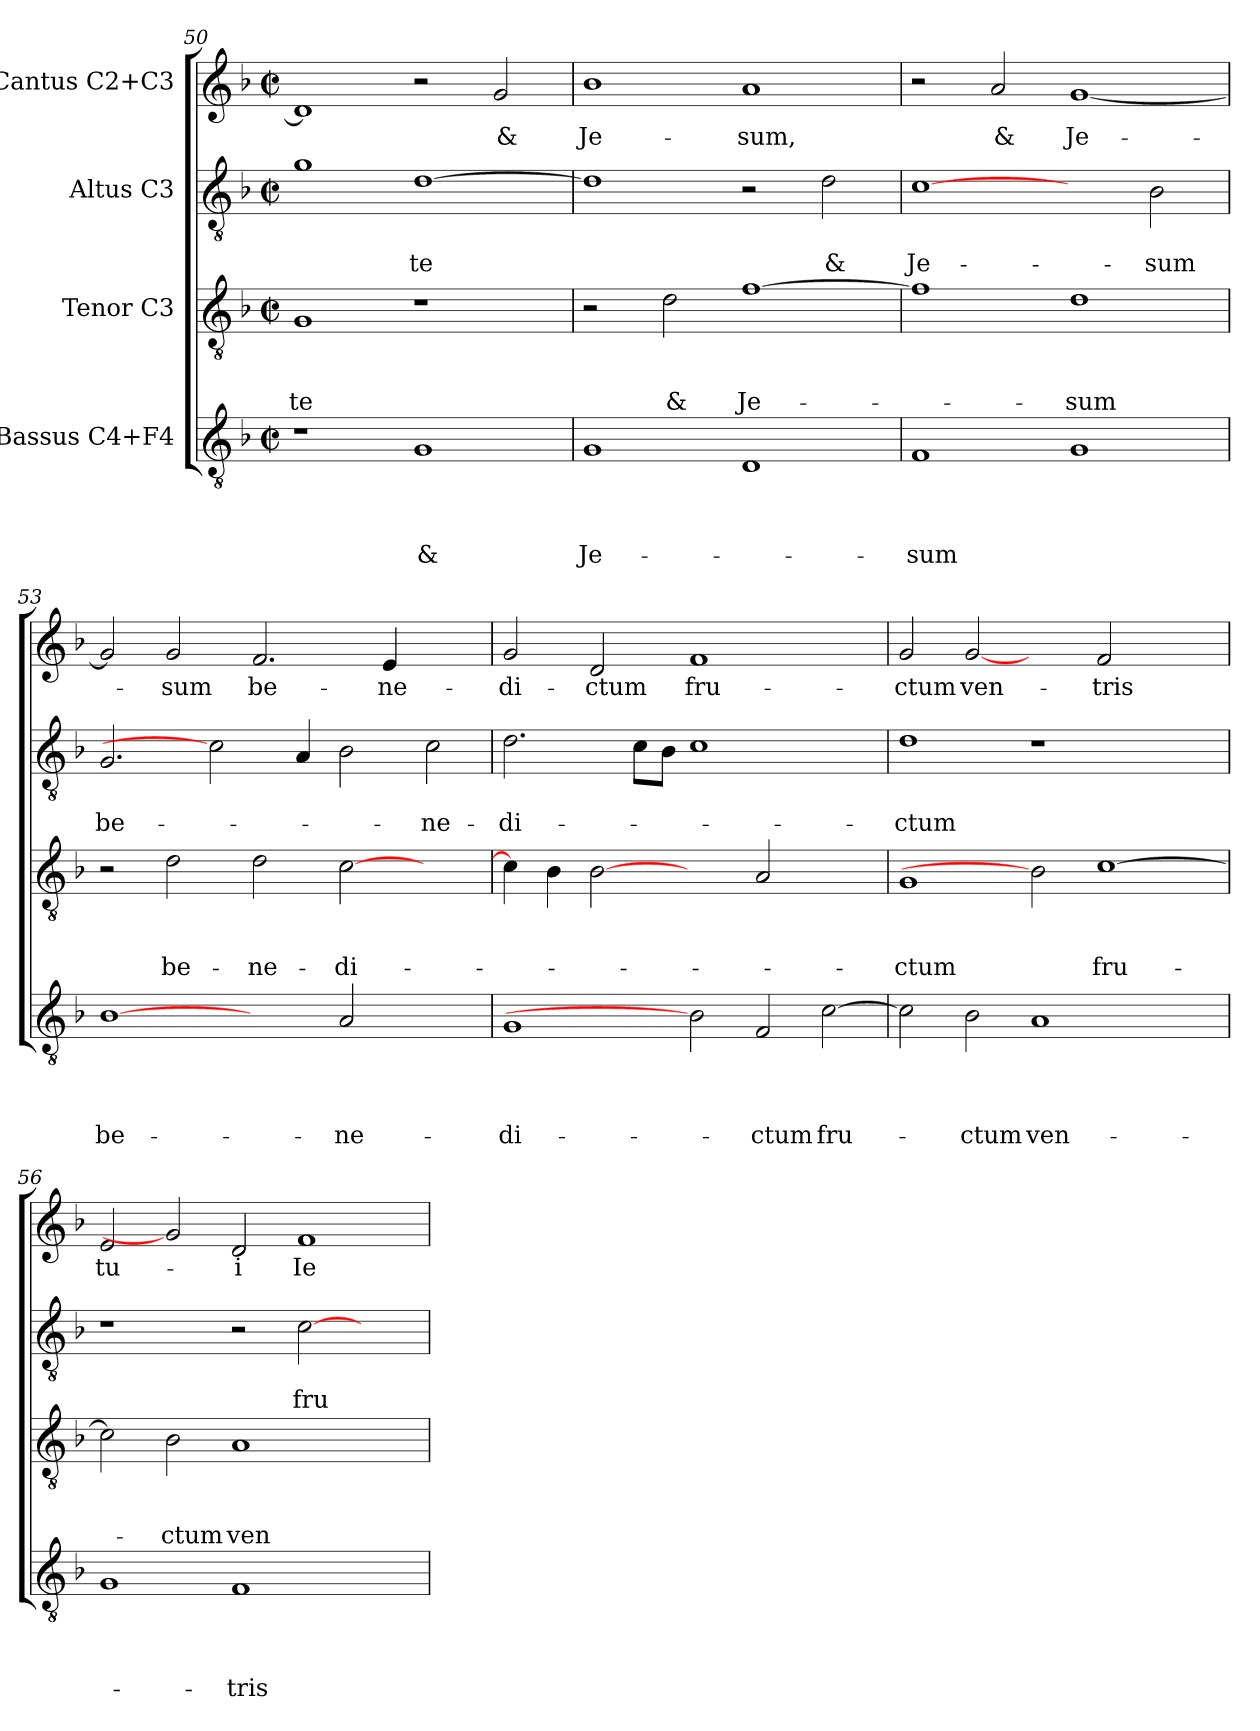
**kern	**text	**text	**text	**text	**kern	**text	**text	**text	**kern	**text	**text	**kern	**text
*part4	*part4	*part4	*part4	*part4	*part3	*part3	*part3	*part3	*part2	*part2	*part2	*part1	*part1
*staff4	*staff4	*staff4	*staff4	*staff4	*staff3	*staff3	*staff3	*staff3	*staff2	*staff2	*staff2	*staff1	*staff1
*I"Bassus C4+F4	*	*	*	*	*I"Tenor C3	*	*	*	*I"Altus C3	*	*	*I"Cantus C2+C3	*
*clefGv2	*	*	*	*	*clefGv2	*	*	*	*clefGv2	*	*	*clefG2	*
*k[b-]	*	*	*	*	*k[b-]	*	*	*	*k[b-]	*	*	*k[b-]	*
*F:	*	*	*	*	*F:	*	*	*	*F:	*	*	*F:	*
*M2/2	*	*	*	*	*M2/2	*	*	*	*M2/2	*	*	*M2/2	*
*met(c|)	*	*	*	*	*met(c|)	*	*	*	*met(c|)	*	*	*met(c|)	*
=50	=50	=50	=50	=50	=50	=50	=50	=50	=50	=50	=50	=50	=50
!	!	!	!	!	!	!	!	!LO:LY:b	!	!	!	!	!
1r	.	.	.	.	1G	.	.	-te	1g	.	.	1d]	.
!	!	!	!	!LO:LY:b	!	!	!	!	!	!	!LO:LY:b	!	!
1G	.	.	.	&	1r	.	.	.	[>1d	.	-te	2r	.
!	!	!	!	!	!	!	!	!	!	!	!	!	!LO:LY:b
.	.	.	.	.	.	.	.	.	.	.	.	2g/	&
=51	=51	=51	=51	=51	=51	=51	=51	=51	=51	=51	=51	=51	=51
!	!	!	!	!LO:LY:b	!	!	!	!	!	!	!	!	!LO:LY:b
1G	.	.	.	Je-	2r	.	.	.	1d]	.	.	1b-	Je-
!	!	!	!	!	!	!	!	!LO:LY:b	!	!	!	!	!
.	.	.	.	.	2d\	.	.	&	.	.	.	.	.
!	!	!	!	!	!	!	!	!LO:LY:b	!	!	!	!	!LO:LY:b
1D	.	.	.	.	[>1f	.	.	Je-	2r	.	.	1a	-sum,
!	!	!	!	!	!	!	!	!	!	!	!LO:LY:b	!	!
.	.	.	.	.	.	.	.	.	2d\	.	&	.	.
=52	=52	=52	=52	=52	=52	=52	=52	=52	=52	=52	=52	=52	=52
!	!	!	!	!LO:LY:b	!	!	!	!	!	!	!LO:LY:b	!	!
1F	.	.	.	-sum	1f]	.	.	.	[1c	.	Je-	2r	.
!	!	!	!	!	!	!	!	!	!	!	!	!	!LO:LY:b
.	.	.	.	.	.	.	.	.	.	.	.	2a/	&
!	!	!	!	!	!	!	!	!LO:LY:b	!	!	!	!	!LO:LY:b
1G	.	.	.	.	1d	.	.	-sum	2ryy	.	.	[<1g	Je-
!	!	!	!	!	!	!	!	!	!	!	!LO:LY:b	!	!
.	.	.	.	.	.	.	.	.	2B-\	.	-sum	.	.
=53	=53	=53	=53	=53	=53	=53	=53	=53	=53	=53	=53	=53	=53
!	!	!	!	!LO:LY:b	!	!	!	!	!	!	!LO:LY:b	!	!
[1B-	.	.	.	be-	2r	.	.	.	2.G/	.	be-	2g/]	.
!	!	!	!	!	!	!	!	!LO:LY:b	!	!	!	!	!LO:LY:b
.	.	.	.	.	2d\	.	.	be-	.	.	.	2g/	-sum
.	.	.	.	.	.	.	.	.	2c]	.	.	.	.
!	!	!	!	!	!	!	!	!LO:LY:b	!	!	!	!	!LO:LY:b
2ryy	.	.	.	.	2d\	.	.	-ne-	.	.	.	2.f/	be-
.	.	.	.	.	.	.	.	.	4A/	.	.	.	.
!	!	!	!	!LO:LY:b	!	!	!	!LO:LY:b	!	!	!	!	!
2A/	.	.	.	-ne-	[>2c\	.	.	-di-	2B-\	.	.	.	.
!	!	!	!	!	!	!	!	!	!	!	!	!	!LO:LY:b
.	.	.	.	.	.	.	.	.	.	.	.	4e/	-ne-
!	!	!	!	!	!	!	!	!	!	!	!LO:LY:b	!	!
2ryy	.	.	.	.	2ryy	.	.	.	2c\	.	-ne-	2ryy	.
=54	=54	=54	=54	=54	=54	=54	=54	=54	=54	=54	=54	=54	=54
!	!	!	!	!LO:LY:b	!	!	!	!	!	!	!LO:LY:b	!	!LO:LY:b
1G	.	.	.	-di-	4c\]	.	.	.	2.d\	.	-di-	2g/	-di-
.	.	.	.	.	4B-\	.	.	.	.	.	.	.	.
!	!	!	!	!	!	!	!	!	!	!	!	!	!LO:LY:b
.	.	.	.	.	[2B-	.	.	.	.	.	.	2d/	-ctum
.	.	.	.	.	.	.	.	.	8c\L	.	.	.	.
.	.	.	.	.	.	.	.	.	8B-\J	.	.	.	.
!	!	!	!	!	!	!	!	!	!	!	!	!	!LO:LY:b
2B-]	.	.	.	.	2ryy	.	.	.	1c	.	.	1f	fru-
!	!	!	!	!LO:LY:b	!	!	!	!	!	!	!	!	!
2F/	.	.	.	-ctum	2A/	.	.	.	.	.	.	.	.
!	!	!	!	!LO:LY:b	!	!	!	!	!	!	!	!	!
[<2c\	.	.	.	fru-	2ryy	.	.	.	2ryy	.	.	2ryy	.
!!LO:LB:g=z
=55	=55	=55	=55	=55	=55	=55	=55	=55	=55	=55	=55	=55	=55
!	!	!	!	!	!	!	!	!LO:LY:b	!	!	!LO:LY:b	!	!LO:LY:b
2c\]	.	.	.	.	1G	.	.	-ctum	1d	.	-ctum	2g/	-ctum
!	!	!	!	!LO:LY:b	!	!	!	!	!	!	!	!	!LO:LY:b
2B-\	.	.	.	-ctum	.	.	.	.	.	.	.	[2g	ven-
!	!	!	!	!LO:LY:b	!	!	!	!	!	!	!	!	!
1A	.	.	.	ven-	2B-]	.	.	.	1r	.	.	2ryy	.
!	!	!	!	!	!	!	!	!LO:LY:b	!	!	!	!	!LO:LY:b
.	.	.	.	.	[>1c	.	.	fru-	.	.	.	2f/	-tris
2ryy	.	.	.	.	.	.	.	.	2ryy	.	.	2ryy	.
=56	=56	=56	=56	=56	=56	=56	=56	=56	=56	=56	=56	=56	=56
!	!	!	!	!	!	!	!	!	!	!	!	!	!LO:LY:b
1G	.	.	.	.	2c\]	.	.	.	1r	.	.	2e/	tu-
!	!	!	!	!	!	!	!	!LO:LY:b	!	!	!	!	!
.	.	.	.	.	2B-\	.	.	-ctum	.	.	.	2g]	.
!	!	!	!	!LO:LY:b	!	!	!	!LO:LY:b	!	!	!	!	!LO:LY:b
1F	.	.	.	-tris	1A	.	.	ven-	2r	.	.	2d/	-i
!	!	!	!	!	!	!	!	!	!	!	!LO:LY:b	!	!LO:LY:b
.	.	.	.	.	.	.	.	.	[>2c\	.	fru-	1f	Ie-
2ryy	.	.	.	.	2ryy	.	.	.	2ryy	.	.	.	.
=	=	=	=	=	=	=	=	=	=	=	=	=	=
*-	*-	*-	*-	*-	*-	*-	*-	*-	*-	*-	*-	*-	*-
